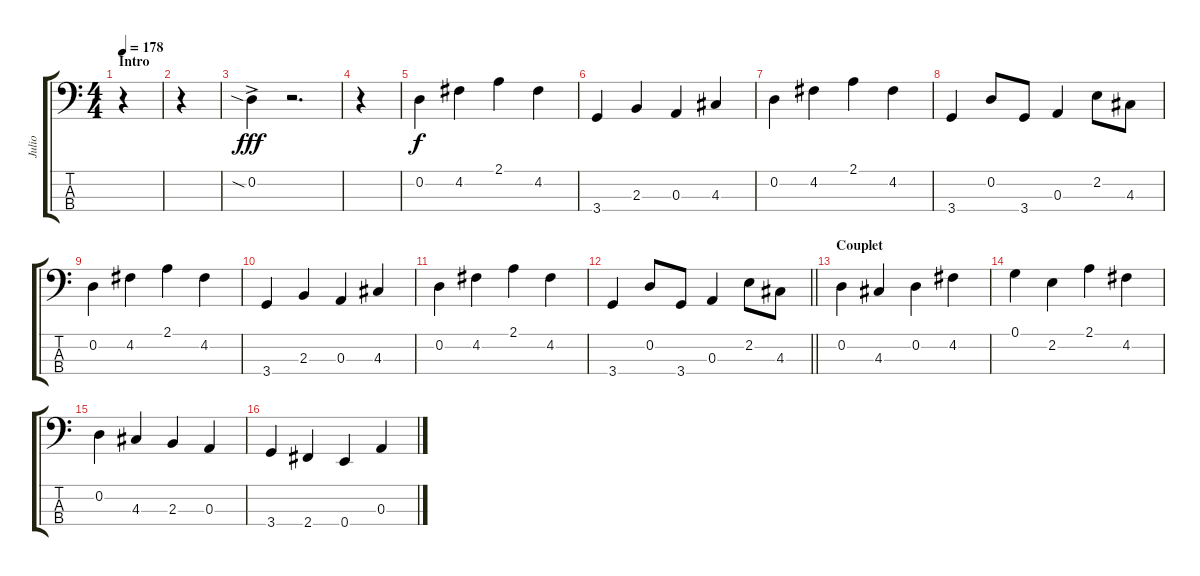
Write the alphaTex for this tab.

\track ("Julio" "Julio") {instrument electricbassfinger}
\staff {score tabs}
\tuning (G2 D2 A1 E1) {hide}
\ts (4 4)
\section ("" "Intro")
\tempo 178
\clef f4
\ks c
r.4{dy fff instrument electricbassfinger} |
r.4 |
0.2{sia ac}.4 r.2{d} |
r.4 |
0.2.4{dy f} 4.2.4 2.1.4 4.2.4 |
3.4.4 2.3.4 0.3.4 4.3.4 |
0.2.4 4.2.4 2.1.4 4.2.4 |
3.4.4 0.2.8 3.4.8 0.3.4 2.2.8 4.3.8 |
0.2.4 4.2.4 2.1.4 4.2.4 |
3.4.4 2.3.4 0.3.4 4.3.4 |
0.2.4 4.2.4 2.1.4 4.2.4 |
\barLineRight lightlight
3.4.4 0.2.8 3.4.8 0.3.4 2.2.8 4.3.8 |
\section ("" "Couplet")
0.2.4 4.3.4 0.2.4 4.2.4 |
0.1.4 2.2.4 2.1.4 4.2.4 |
0.2.4 4.3.4 2.3.4 0.3.4 |
3.4.4 2.4.4 0.4.4 0.3.4
